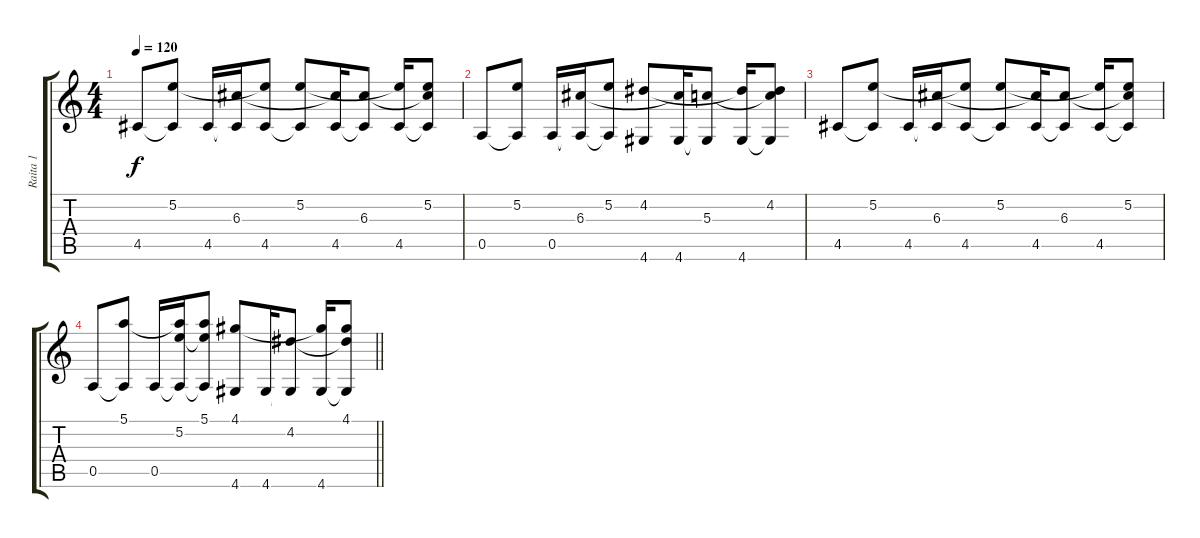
\track ("Raita 1" "Raita 1") {instrument acousticguitarsteel}
\staff {score tabs}
\tuning (E4 B3 G3 D3 A2 E2) {hide}
\ts (4 4)
\tempo 120
\clef g2
\ks c
4.5.8{dy f} (5.2 4.5{t}).8 4.5.16 (6.3 4.5{t}).16 (5.2{t} 4.5).8 (5.2 4.5{t}).8 (6.3{t} 4.5).16 (6.3 4.5{t}).8 (5.2{t} 4.5).16 (5.2 6.3{t} 4.5{t}).8 |
0.5.8 (5.2 0.5{t}).8 0.5.16 (6.3 0.5{t}).16 (5.2 0.5{t}).8 (4.2 4.6).8 (6.3{t} 4.6).16 (5.3 4.6{t}).8 (4.2{t} 4.6).16 (4.2 5.3{t} 4.6{t}).8 |
4.5.8 (5.2 4.5{t}).8 4.5.16 (6.3 4.5{t}).16 (5.2{t} 4.5).8 (5.2 4.5{t}).8 (6.3{t} 4.5).16 (6.3 4.5{t}).8 (5.2{t} 4.5).16 (5.2 6.3{t} 4.5{t}).8 |
\barLineRight lightlight
0.5.8 (5.1 0.5{t}).8 0.5.16 (5.1{t} 5.2 0.5{t}).16 (5.1 5.2{t} 0.5{t}).8 (4.1 4.6).8 4.6.16 (4.2 4.6{t}).8 (4.1{t} 4.6).16 (4.1 4.2{t} 4.6{t}).8
